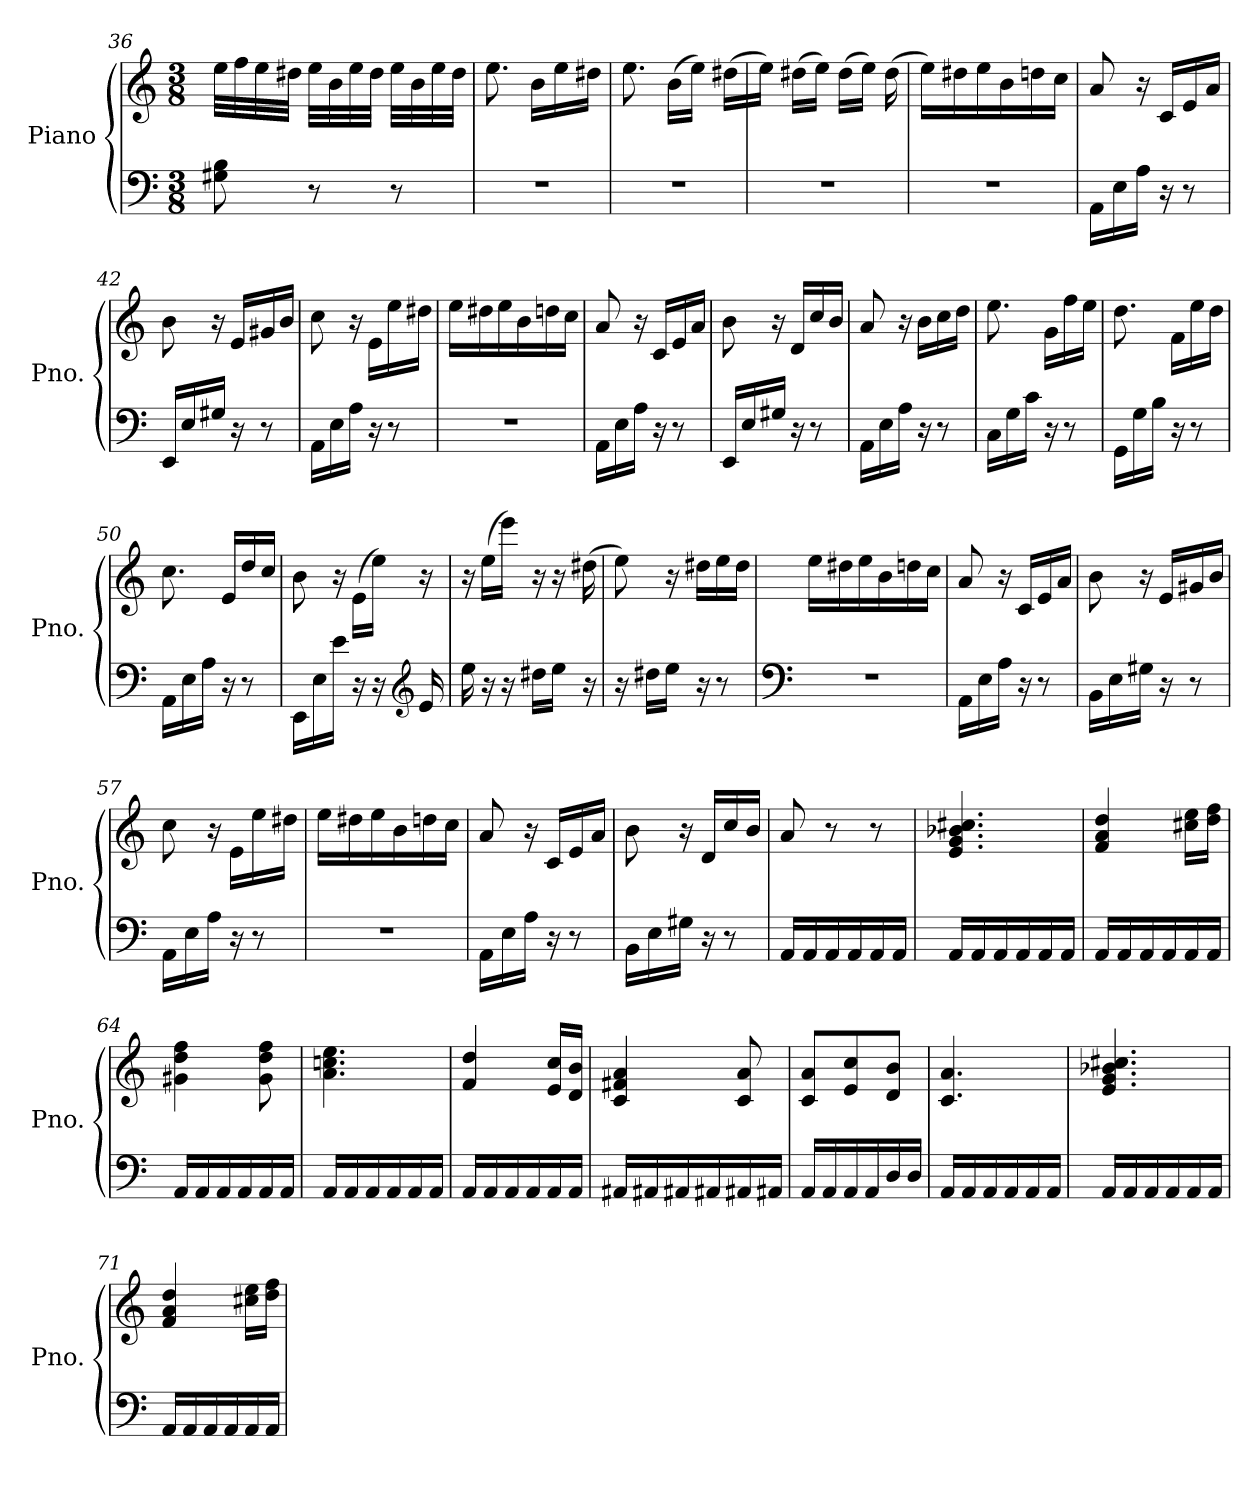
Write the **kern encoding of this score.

**kern	**kern
*part1	*part1
*staff2	*staff1
*I"Piano	*
*I'Pno.	*
*clefF4	*clefG2
*k[]	*k[]
*M3/8	*M3/8
=36	=36
8G#X\ 8B\	32ee\LLL
.	32ff\
.	32ee\
.	32dd#X\JJJ
8r	32ee\LLL
.	32b\
.	32ee\
.	32dd#\JJJ
8r	32ee\LLL
.	32b\
.	32ee\
.	32dd#\JJJ
=37	=37
4.r	8.ee\
.	16b\LL
.	16ee\
.	16dd#X\JJ
=38	=38
4.r	8.ee\
.	(>16b\LL
.	16ee\JJ)
.	(>16dd#X\LL
=39	=39
4.r	16ee\JJ)
.	(>16dd#X\LL
.	16ee\JJ)
.	(>16dd#\LL
.	16ee\JJ)
.	(>16dd#\
!!LO:LB:g=z
=40	=40
4.r	16ee\LL)
.	16dd#X\
.	16ee\
.	16b\
.	16ddn\
.	16cc\JJ
=41	=41
16AA\LL	8a/
16E\	.
16A\JJ	16r
16r	16c/LL
8r	16e/
.	16a/JJ
=42	=42
16EE/LL	8b\
16E/	.
16G#X/JJ	16r
16r	16e/LL
8r	16g#X/
.	16b/JJ
=43	=43
16AA\LL	8cc\
16E\	.
16A\JJ	16r
16r	16e\LL
8r	16ee\
.	16dd#X\JJ
=44	=44
4.r	16ee\LL
.	16dd#X\
.	16ee\
.	16b\
.	16ddn\
.	16cc\JJ
=45	=45
16AA\LL	8a/
16E\	.
16A\JJ	16r
16r	16c/LL
8r	16e/
.	16a/JJ
!!LO:LB:g=z
=46	=46
16EE/LL	8b\
16E/	.
16G#X/JJ	16r
16r	16d/LL
8r	16cc/
.	16b/JJ
=47	=47
16AA\LL	8a/
16E\	.
16A\JJ	16r
16r	16b\LL
8r	16cc\
.	16dd\JJ
=48	=48
16C\LL	8.ee\
16G\	.
16c\JJ	.
16r	16g\LL
8r	16ff\
.	16ee\JJ
=49	=49
16GG\LL	8.dd\
16G\	.
16B\JJ	.
16r	16f\LL
8r	16ee\
.	16dd\JJ
=50	=50
16AA\LL	8.cc\
16E\	.
16A\JJ	.
16r	16e/LL
8r	16dd/
.	16cc/JJ
=51	=51
16EE\LL	8b\
16E\	.
16e\JJ	16r
16r	(>16e\LL
16r	16ee\JJ)
*clefG2	*
16e/	16r
!!LO:LB:g=z
=52	=52
16ee\	16r
16r	(>16ee\LL
16r	16eee\JJ)
16dd#X\LL	16r
16ee\JJ	16r
16r	(>16dd#X\
=53	=53
16r	8ee\)
16dd#X\LL	.
16ee\JJ	16r
16r	16dd#X\LL
8r	16ee\
.	16dd#\JJ
=54	=54
*clefF4	*
4.r	16ee\LL
.	16dd#X\
.	16ee\
.	16b\
.	16ddn\
.	16cc\JJ
=55	=55
16AA\LL	8a/
16E\	.
16A\JJ	16r
16r	16c/LL
8r	16e/
.	16a/JJ
=56	=56
16BB\LL	8b\
16E\	.
16G#X\JJ	16r
16r	16e/LL
8r	16g#X/
.	16b/JJ
=57	=57
16AA\LL	8cc\
16E\	.
16A\JJ	16r
16r	16e\LL
8r	16ee\
.	16dd#X\JJ
!!LO:LB:g=z
=58	=58
4.r	16ee\LL
.	16dd#X\
.	16ee\
.	16b\
.	16ddn\
.	16cc\JJ
=59	=59
16AA\LL	8a/
16E\	.
16A\JJ	16r
16r	16c/LL
8r	16e/
.	16a/JJ
=60	=60
16BB\LL	8b\
16E\	.
16G#X\JJ	16r
16r	16d/LL
8r	16cc/
.	16b/JJ
=61	=61
16AA/LL	8a/
16AA/	.
16AA/	8r
16AA/	.
16AA/	8r
16AA/JJ	.
=62	=62
16AA/LL	4.e/ 4.g/ 4.b-X/ 4.cc#X/
16AA/	.
16AA/	.
16AA/	.
16AA/	.
16AA/JJ	.
=63	=63
16AA/LL	4f/ 4a/ 4dd/
16AA/	.
16AA/	.
16AA/	.
16AA/	16cc#X\ 16ee\LL
16AA/JJ	16dd\ 16ff\JJ
=64	=64
16AA/LL	4g#X\ 4dd\ 4ff\
16AA/	.
16AA/	.
16AA/	.
16AA/	8g#\ 8dd\ 8ff\
16AA/JJ	.
!!LO:LB:g=z
=65	=65
16AA/LL	4.a\ 4.ccn\ 4.ee\
16AA/	.
16AA/	.
16AA/	.
16AA/	.
16AA/JJ	.
=66	=66
16AA/LL	4f/ 4dd/
16AA/	.
16AA/	.
16AA/	.
16AA/	16e/ 16cc/LL
16AA/JJ	16d/ 16b/JJ
=67	=67
16AA#X/LL	4c/ 4f#X/ 4a/
16AA#X/	.
16AA#X/	.
16AA#X/	.
16AA#X/	8c/ 8a/
16AA#X/JJ	.
=68	=68
16AA/LL	8c/ 8a/L
16AA/	.
16AA/	8e/ 8cc/
16AA/	.
16D/	8d/ 8b/J
16D/JJ	.
=69	=69
16AA/LL	4.c/ 4.a/
16AA/	.
16AA/	.
16AA/	.
16AA/	.
16AA/JJ	.
=70	=70
16AA/LL	4.e/ 4.g/ 4.b-X/ 4.cc#X/
16AA/	.
16AA/	.
16AA/	.
16AA/	.
16AA/JJ	.
!!LO:LB:g=z
=71	=71
16AA/LL	4f/ 4a/ 4dd/
16AA/	.
16AA/	.
16AA/	.
16AA/	16cc#X\ 16ee\LL
16AA/JJ	16dd\ 16ff\JJ
=	=
*-	*-
